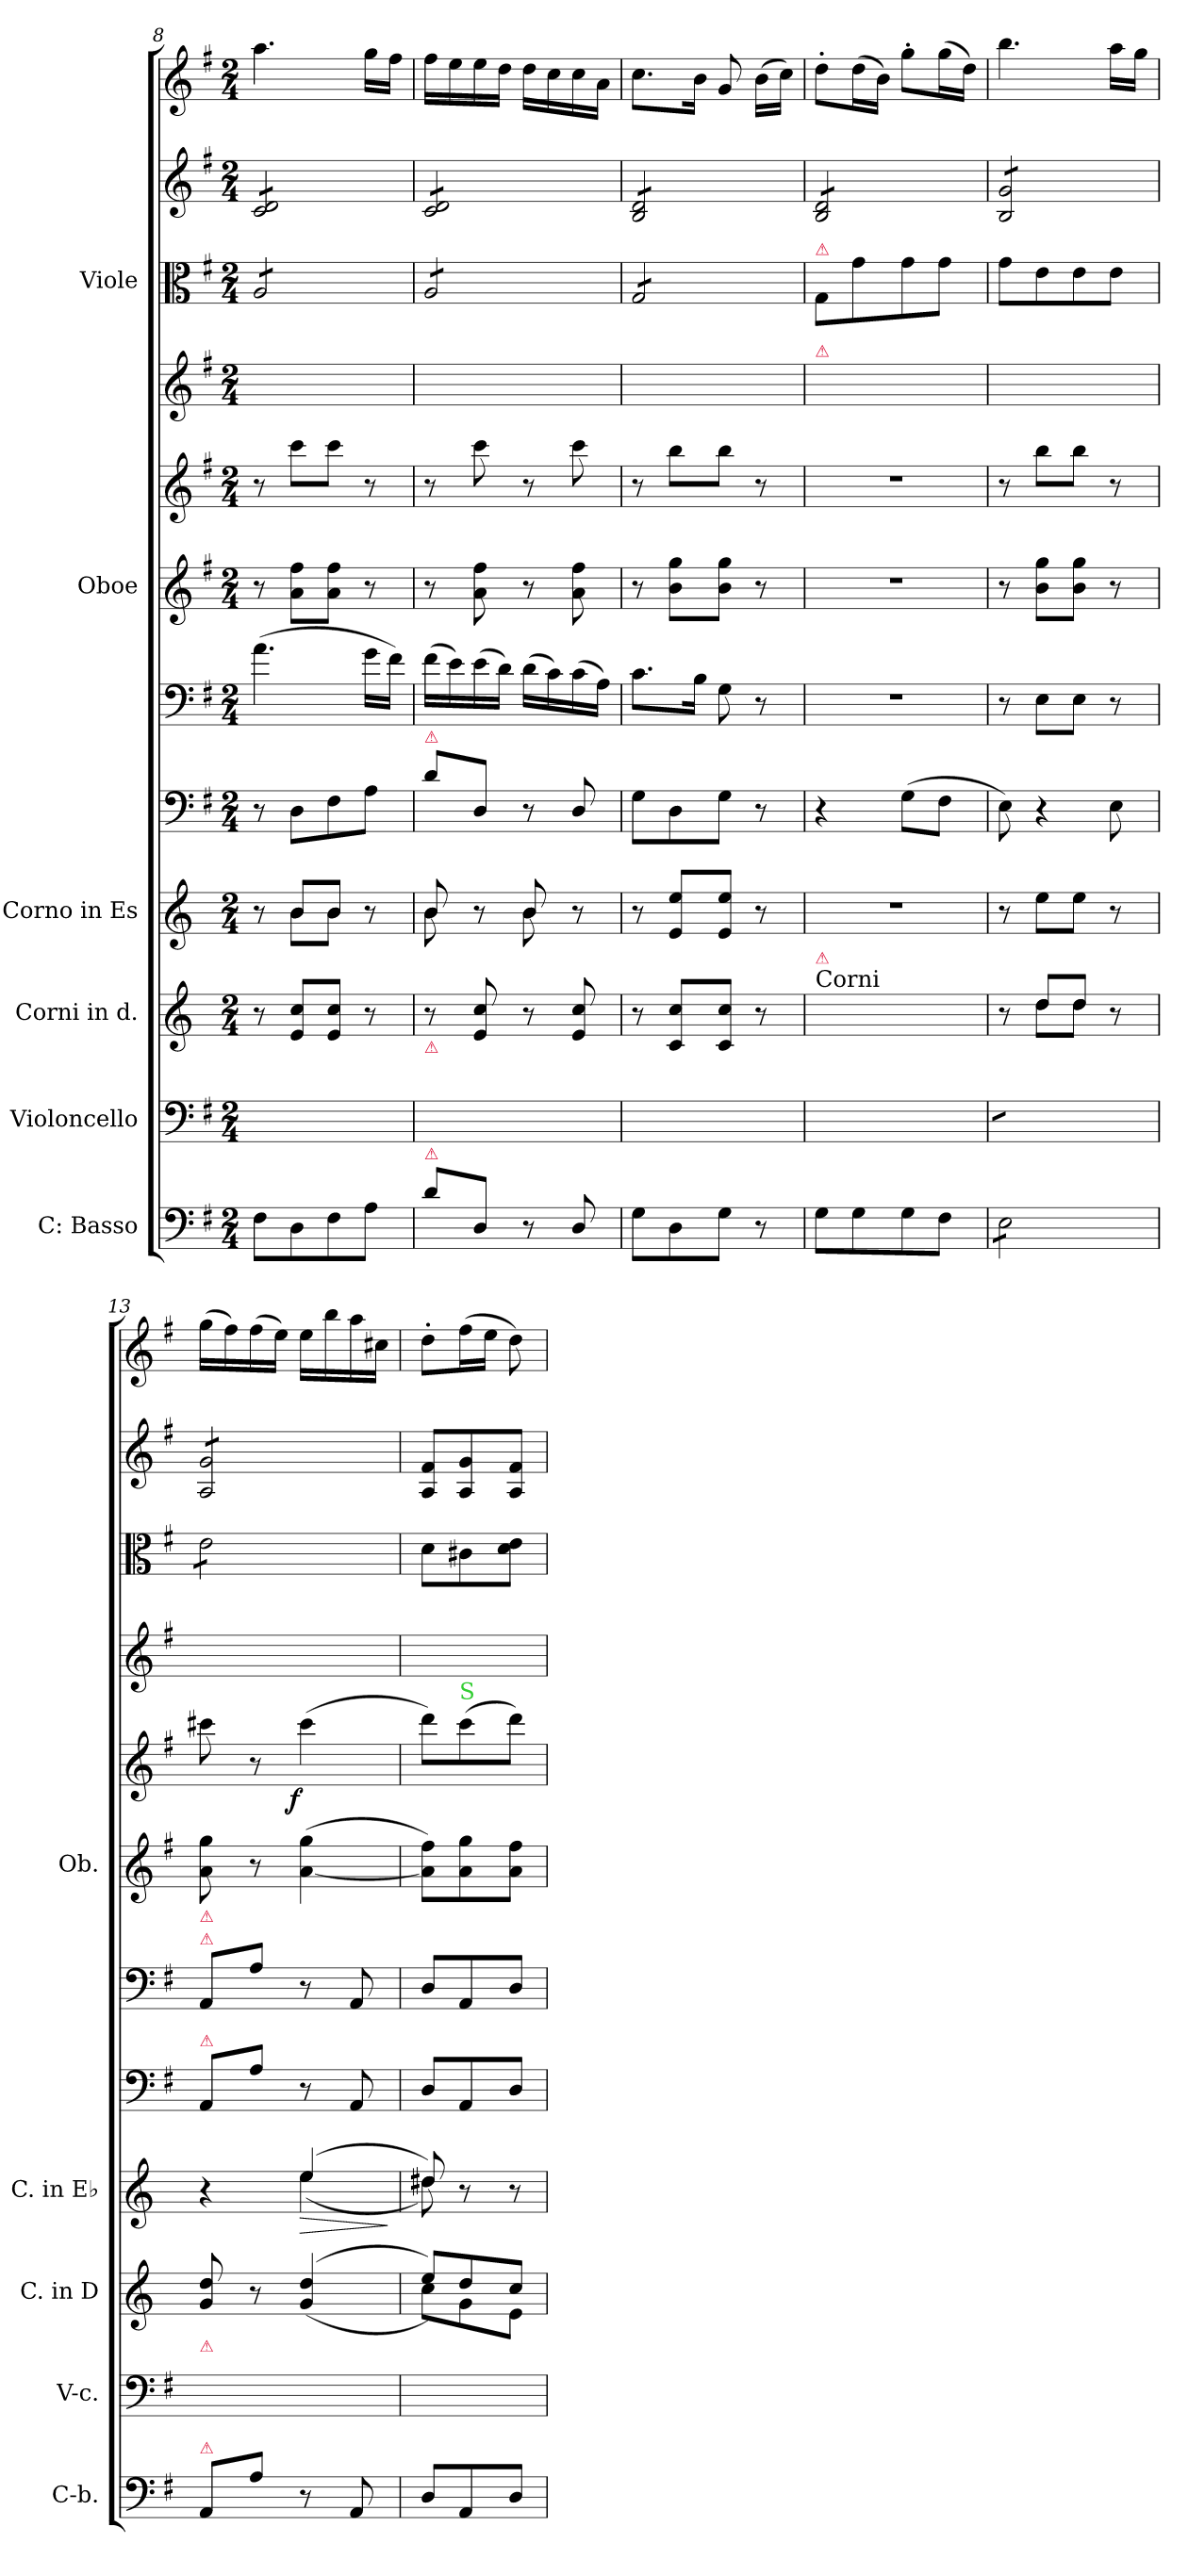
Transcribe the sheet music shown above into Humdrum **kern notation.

**kern	**kern	**kern	**kern	**dynam	**kern	**kern	**kern	**kern	**dynam	**kern	**kern	**kern	**kern
*part12	*part11	*part10	*part9	*part9	*part8	*part7	*part6	*part5	*part5	*part4	*part3	*part2	*part1
*staff12	*staff11	*staff10	*staff9	*staff9	*staff8	*staff7	*staff6	*staff5	*staff5	*staff4	*staff3	*staff2	*staff1
*I"C: Basso	*I"Violoncello	*I"Corni in d.	*I"Corno in Es	*	*	*	*I"Oboe	*	*	*	*I"Viole	*	*
*I'C-b.	*I'V-c.	*I'C. in D	*I'C. in E♭	*	*	*	*I'Ob.	*	*	*	*	*	*
*clefF4	*clefF4	*clefG2	*clefG2	*	*clefF4	*clefF4	*clefG2	*clefG2	*	*clefG2	*clefC3	*clefG2	*clefG2
*	*	*ITrd6c10	*ITrd5c9	*	*	*	*	*	*	*	*	*	*
*k[f#]	*k[f#]	*k[f#c#]	*k[b-e-a-]	*	*k[f#]	*k[f#]	*k[f#]	*k[f#]	*	*k[f#]	*k[f#]	*k[f#]	*k[f#]
*M2/4	*M2/4	*M2/4	*M2/4	*	*M2/4	*M2/4	*M2/4	*M2/4	*	*M2/4	*M2/4	*M2/4	*M2/4
=8	=8	=8	=8	=8	=8	=8	=8	=8	=8	=8	=8	=8	=8
*	*	*	*^	*	*	*	*	*	*	*	*	*	*
*	*	*	*	*	*	*	*	*	*	*	*	*tremolo	*	*
*	*	*	*	*	*	*	*	*	*	*	*	*	*tremolo	*
8F#\L	8F#\Lyy	8r	8r	8ryy	.	8r	(4.a\	8r	8r	.	4.aa\yy	8A/L	8c/ 8d/L	4.aa\
8D\	8D\yy	8F#/ 8d/L	8d/L	8d\L	.	8D\L	.	8a\ 8ff#\L	8ccc\L	.	.	8A/	8c/ 8d/	.
8F#\	8F#\yy	8F#/ 8d/J	8d/J	8d\J	.	8F#\	.	8a\ 8ff#\J	8ccc\J	.	.	8A/	8c/ 8d/	.
8A\J	8A\Jyy	8r	8r	8ryy	.	8A\J	16g\LL	8r	8r	.	16gg\LLyy	8A/J	8c/ 8d/J	16gg\LL
.	.	.	.	.	.	.	16f#\JJ)	.	.	.	16ff#\JJyy	.	.	16ff#\JJ
=9	=9	=9	=9	=9	=9	=9	=9	=9	=9	=9	=9	=9	=9	=9
!	!	!	!	!	!	!LO:TX:a:color=crimson:t=⚠	!	!	!	!	!	!	!	!
!	!LO:TX:a:color=crimson:t=⚠	!	!	!	!	!	!	!	!	!	!	!	!	!
!LO:TX:a:color=crimson:t=⚠	!	!	!	!	!	!	!	!	!	!	!	!	!	!
8d\L	8d\Lyy	8r	8d/	8d\	.	8d\L	(16f#\LL	8r	8r	.	16ff#\LLyy	8A/L	8c/ 8d/L	16ff#\LL
.	.	.	.	.	.	.	16e\)	.	.	.	16ee\yy	.	.	16ee\
8D/J	8D/Jyy	8F#/ 8d/	8r	8ryy	.	8D/J	(16e\	8a\ 8ff#\	8ccc\	.	16ee\yy	8A/	8c/ 8d/	16ee\
.	.	.	.	.	.	.	16d\JJ)	.	.	.	16dd\JJyy	.	.	16dd\JJ
8r	8ryy	8r	8d/	8d\	.	8r	(16d\LL	8r	8r	.	16dd\LLyy	8A/	8c/ 8d/	16dd\LL
.	.	.	.	.	.	.	16c\)	.	.	.	16cc\yy	.	.	16cc\
8D/	8D/yy	8F#/ 8d/	8r	8ryy	.	8D/	(16c\	8a\ 8ff#\	8ccc\	.	16cc\yy	8A/J	8c/ 8d/J	16cc\
.	.	.	.	.	.	.	16A\JJ)	.	.	.	16a\JJyy	.	.	16a\JJ
*	*	*	*v	*v	*	*	*	*	*	*	*	*	*	*
=10	=10	=10	=10	=10	=10	=10	=10	=10	=10	=10	=10	=10	=10
8G\L	8G\Lyy	8r	8r	.	8G\L	8.c\L	8r	8r	.	8.cc\Lyy	8G/L	8B/ 8d/L	8.cc\L
8D\	8D\yy	8D/ 8d/L	8G/ 8g/L	.	8D\	.	8b\ 8gg\L	8bb\L	.	.	8G/	8B/ 8d/	.
.	.	.	.	.	.	16B\Jk	.	.	.	16b\Jkyy	.	.	16b\Jk
8G\J	8G\Jyy	8D/ 8d/J	8G/ 8g/J	.	8G\J	8G\	8b\ 8gg\J	8bb\J	.	8g/yy	8G/	8B/ 8d/	8g/
8r	8ryy	8r	8r	.	8r	8r	8r	8r	.	(16b\LLyy	8G/J	8B/ 8d/J	(16b\LL
*	*	*	*	*	*	*	*	*	*	*	*Xtremolo	*	*
.	.	.	.	.	.	.	.	.	.	16cc\JJyy)	.	.	16cc\JJ)
=11	=11	=11	=11	=11	=11	=11	=11	=11	=11	=11	=11	=11	=11
!	!	!	!	!	!	!	!	!	!	!	!LO:TX:a:color=crimson:t=⚠	!	!
!	!	!	!	!	!	!	!	!	!	!LO:TX:a:color=crimson:t=⚠	!	!	!
!	!	!LO:TX:a:t=Corni	!	!	!	!	!	!	!	!	!	!	!
!	!	!LO:TX:a:color=crimson:t=⚠	!	!	!	!	!	!	!	!	!	!	!
8G\L	8G\Lyy	2ryy	2r	.	4r	2r	2r	2r	.	8dd'\Lyy	8G/L	8B/ 8d/L	8dd'\L
8G\	8G\yy	.	.	.	.	.	.	.	.	(16dd\Lyy	8g\	8B/ 8d/	(16dd\L
.	.	.	.	.	.	.	.	.	.	16b\JJyy)	.	.	16b\JJ)
8G\	8G\yy	.	.	.	(8G\L	.	.	.	.	8gg'\Lyy	8g\	8B/ 8d/	8gg'\L
8F#\J	8F#\Jyy	.	.	.	8F#\J	.	.	.	.	(16gg\Lyy	8g\J	8B/ 8d/J	(16gg\L
.	.	.	.	.	.	.	.	.	.	16dd\JJyy)	.	.	16dd\JJ)
=12	=12	=12	=12	=12	=12	=12	=12	=12	=12	=12	=12	=12	=12
*	*	*^	*	*	*	*	*	*	*	*	*	*	*
*tremolo	*	*	*	*	*	*	*	*	*	*	*	*	*	*
*	*tremolo	*	*	*	*	*	*	*	*	*	*	*	*	*
8E\L	8E\yyL	8r	8ryy	8r	.	8E\)	8r	8r	8r	.	4.bb\yy	8g\L	8B/ 8g/L	4.bb\
8E\	8E\yy	8e/L	8e\L	8g\L	.	4r	8E\L	8b\ 8gg\L	8bb\L	.	.	8e\	8B/ 8g/	.
8E\	8E\yy	8e/J	8e\J	8g\J	.	.	8E\J	8b\ 8gg\J	8bb\J	.	.	8e\	8B/ 8g/	.
8E\J	8E\yyJ	8r	8ryy	8r	.	8E\	8r	8r	8r	.	16aa\LLyy	8e\J	8B/ 8g/J	16aa\LL
*	*Xtremolo	*	*	*	*	*	*	*	*	*	*	*	*	*
*Xtremolo	*	*	*	*	*	*	*	*	*	*	*	*	*	*
.	.	.	.	.	.	.	.	.	.	.	16gg\JJyy	.	.	16gg\JJ
*	*	*v	*v	*	*	*	*	*	*	*	*	*	*	*
=13	=13	=13	=13	=13	=13	=13	=13	=13	=13	=13	=13	=13	=13
*	*	*	*^	*	*	*	*	*	*	*	*	*	*
!	!	!	!	!	!	!	!LO:TX:a:color=crimson:t=⚠	!	!	!	!	!	!	!
!	!	!	!	!	!	!	!LO:TX:a:color=crimson:t=⚠	!	!	!	!	!	!	!
!	!	!	!	!	!	!LO:TX:a:color=crimson:t=⚠	!	!	!	!	!	!	!	!
!	!LO:TX:a:color=crimson:t=⚠	!	!	!	!	!	!	!	!	!	!	!	!	!
!LO:TX:a:color=crimson:t=⚠	!	!	!	!	!	!	!	!	!	!	!	!	!	!
*	*	*	*	*	*	*	*	*	*	*	*	*tremolo	*	*
8AA/L	8AA/Lyy	8A/ 8e/	4r	4ryy	.	8AA/L	8AA/L	8a\ 8gg\	8ccc#X\	.	(16gg\LLyy	8e\L	8A/ 8g/L	(16gg\LL
.	.	.	.	.	.	.	.	.	.	.	16ff#\yy)	.	.	16ff#\)
8A\J	8A\Jyy	8r	.	.	.	8A\J	8A\J	8r	8r	.	(16ff#\yy	8e\	8A/ 8g/	(16ff#\
.	.	.	.	.	.	.	.	.	.	.	16ee\JJyy)	.	.	16ee\JJ)
!	!	!	!	!	!LO:HP:b	!	!	!	!	!LO:DY:rj	!	!	!	!
8r	8ryy	(<(>4A/ 4e/	(4g/	(4g\	>	8r	8r	([4a\ 4gg\	(4ccc#\	f	16ee\LLyy	8e\	8A/ 8g/	16ee\LL
.	.	.	.	.	.	.	.	.	.	.	16bb\yy	.	.	16bb\
8AA/	8AA/yy	.	.	.	.	8AA/	8AA/	.	.	.	16aa\yy	8e\J	8A/ 8g/J	16aa\
*	*	*	*	*	*	*	*	*	*	*	*	*	*Xtremolo	*
*	*	*	*	*	*	*	*	*	*	*	*	*Xtremolo	*	*
.	.	.	.	.	.	.	.	.	.	.	16cc#X\JJyy	.	.	16cc#X\JJ
*	*	*	*v	*v	*	*	*	*	*	*	*	*	*	*
.	.	.	.	]	.	.	.	.	.	.	.	.	.
=	=	=	=	=	=	=	=	=	=	=	=	=	=
*	*	*^	*^	*	*	*	*	*	*	*	*	*	*
8D/L	8D/Lyy	8f#/L))	8d\L	8f#X/)	8f#X\)	.	8D/L	8D/L	8a]\ 8ff#\L)	8ddd\L)	.	8dd'\Lyy	8d\L	8A/ 8f#/L	8dd'\L
!	!	!	!	!	!	!	!	!	!	!LO:TX:a:color=limegreen:t=S	!	!	!	!	!
8AA/	8AA/yy	8e/	8A\	8r	8ryy	.	8AA/	8AA/	8a\ 8gg\	(8ccc\	.	(16ff#\Lyy	8c#X\	8A/ 8g/	(16ff#\L
.	.	.	.	.	.	.	.	.	.	.	.	16ee\JJyy	.	.	16ee\JJ
8D/J	8D/Jyy	8d/J	8F#\J	8r	8ryy	.	8D/J	8D/J	8a\ 8ff#\J	8ddd\J)	.	8dd\yy)	8d\ 8e\J	8A/ 8f#/J	8dd\)
*	*	*v	*v	*	*	*	*	*	*	*	*	*	*	*	*
*	*	*	*v	*v	*	*	*	*	*	*	*	*	*	*
=	=	=	=	=	=	=	=	=	=	=	=	=	=
*-	*-	*-	*-	*-	*-	*-	*-	*-	*-	*-	*-	*-	*-
